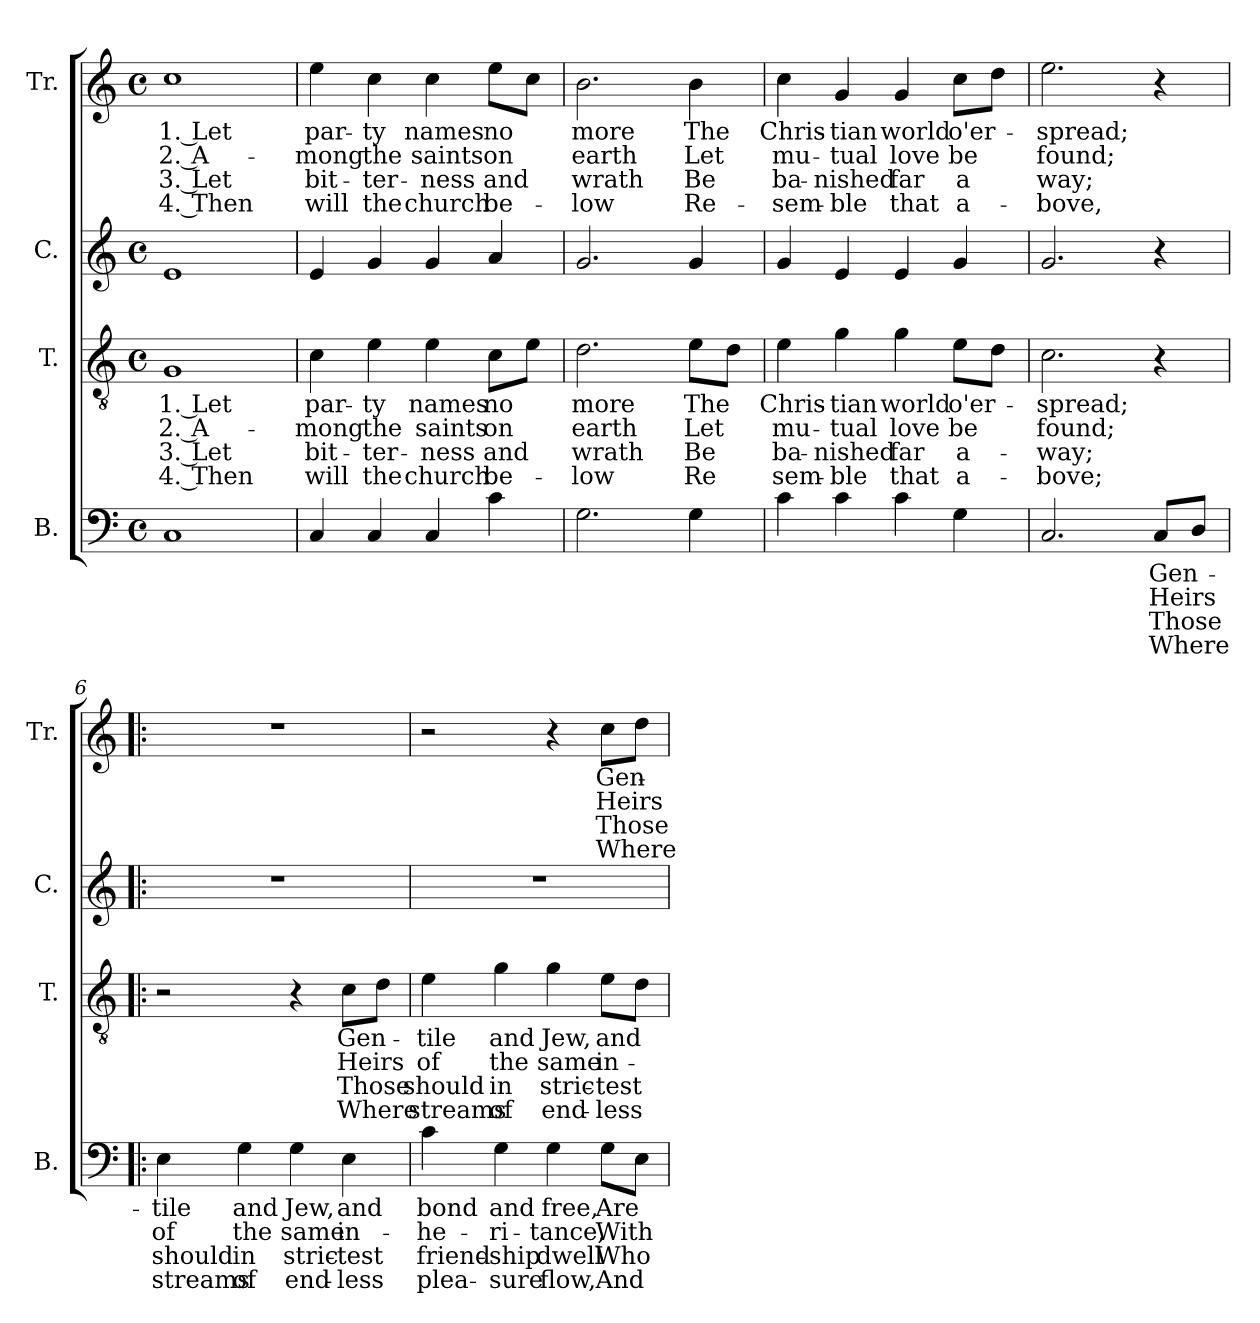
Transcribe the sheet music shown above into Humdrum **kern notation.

**kern	**text	**text	**text	**text	**kern	**text	**text	**text	**text	**kern	**kern	**text	**text	**text	**text
*part4	*part4	*part4	*part4	*part4	*part3	*part3	*part3	*part3	*part3	*part2	*part1	*part1	*part1	*part1	*part1
*staff4	*staff4	*staff4	*staff4	*staff4	*staff3	*staff3	*staff3	*staff3	*staff3	*staff2	*staff1	*staff1	*staff1	*staff1	*staff1
*I"B.	*	*	*	*	*I"T.	*	*	*	*	*I"C.	*I"Tr.	*	*	*	*
*I'B.	*	*	*	*	*I'T.	*	*	*	*	*I'C.	*I'Tr.	*	*	*	*
*clefF4	*	*	*	*	*clefGv2	*	*	*	*	*clefG2	*clefG2	*	*	*	*
*k[]	*	*	*	*	*k[]	*	*	*	*	*k[]	*k[]	*	*	*	*
*M4/4	*	*	*	*	*M4/4	*	*	*	*	*M4/4	*M4/4	*	*	*	*
*met(c)	*	*	*	*	*met(c)	*	*	*	*	*met(c)	*met(c)	*	*	*	*
*MM150	*	*	*	*	*MM150	*	*	*	*	*MM150	*MM150	*	*	*	*
=1	=1	=1	=1	=1	=1	=1	=1	=1	=1	=1	=1	=1	=1	=1	=1
1C	.	.	.	.	1G	1. Let	2. A-	3. Let	4. Then	1e	1cc	1. Let	2. A-	3. Let	4. Then
=2	=2	=2	=2	=2	=2	=2	=2	=2	=2	=2	=2	=2	=2	=2	=2
4C/	.	.	.	.	4c\	par-	-mong	bit-	will	4e/	4ee\	par-	-mong	bit-	will
4C/	.	.	.	.	4e\	-ty	the	-ter-	the	4g/	4cc\	-ty	the	-ter-	the
4C/	.	.	.	.	4e\	names	saints	-ness	church	4g/	4cc\	names	saints	-ness	church
4c\	.	.	.	.	8c\L	no	on	and	be-	4a/	8ee\L	no	on	and	be-
.	.	.	.	.	8e\J	.	.	.	.	.	8cc\J	.	.	.	.
=3	=3	=3	=3	=3	=3	=3	=3	=3	=3	=3	=3	=3	=3	=3	=3
2.G\	.	.	.	.	2.d\	more	earth	wrath	-low	2.g/	2.b\	more	earth	wrath	-low
4G\	.	.	.	.	8e\L	The	Let	Be	Re	4g/	4b\	The	Let	Be	Re-
.	.	.	.	.	8d\J	.	.	.	.	.	.	.	.	.	.
=4	=4	=4	=4	=4	=4	=4	=4	=4	=4	=4	=4	=4	=4	=4	=4
4c\	.	.	.	.	4e\	Chris-	mu-	ba-	sem-	4g/	4cc\	Chris-	mu-	ba-	-sem-
4c\	.	.	.	.	4g\	-tian	-tual	-nished	-ble	4e/	4g/	-tian	-tual	-nished	-ble
4c\	.	.	.	.	4g\	world	love	far	that	4e/	4g/	world	love	far	that
4G\	.	.	.	.	8e\L	o'er-	be	a-	a-	4g/	8cc\L	o'er-	be	a	a-
.	.	.	.	.	8d\J	.	.	.	.	.	8dd\J	.	.	.	.
=5	=5	=5	=5	=5	=5	=5	=5	=5	=5	=5	=5	=5	=5	=5	=5
2.C/	.	.	.	.	2.c\	-spread;	found;	-way;	-bove;	2.g/	2.ee\	-spread;	found;	way;	-bove,
8C/L	Gen-	Heirs	Those	Where	4r	.	.	.	.	4r	4r	.	.	.	.
8D/J	.	.	.	.	.	.	.	.	.	.	.	.	.	.	.
=6!|:	=6!|:	=6!|:	=6!|:	=6!|:	=6!|:	=6!|:	=6!|:	=6!|:	=6!|:	=6!|:	=6!|:	=6!|:	=6!|:	=6!|:	=6!|:
4E\	-tile	of	should	streams	2r	.	.	.	.	1r	1r	.	.	.	.
4G\	and	the	in	of	.	.	.	.	.	.	.	.	.	.	.
4G\	Jew,	same	stric-	end-	4r	.	.	.	.	.	.	.	.	.	.
4E\	and	in-	-test	-less	8c\L	Gen-	Heirs	Those	Where	.	.	.	.	.	.
.	.	.	.	.	8d\J	.	.	.	.	.	.	.	.	.	.
=7	=7	=7	=7	=7	=7	=7	=7	=7	=7	=7	=7	=7	=7	=7	=7
4c\	bond	-he-	friend-	plea-	4e\	-tile	of	should	streams	1r	2r	.	.	.	.
4G\	and	-ri-	-ship	-sure	4g\	and	the	in	of	.	.	.	.	.	.
4G\	free,	-tance,	dwell	flow,	4g\	Jew,	same	stric-	end-	.	4r	.	.	.	.
8G\L	Are	With	Who	And	8e\L	and	in-	-test	-less	.	8cc\L	Gen-	Heirs	Those	Where
8E\J	.	.	.	.	8d\J	.	.	.	.	.	8dd\J	.	.	.	.
=	=	=	=	=	=	=	=	=	=	=	=	=	=	=	=
*-	*-	*-	*-	*-	*-	*-	*-	*-	*-	*-	*-	*-	*-	*-	*-
